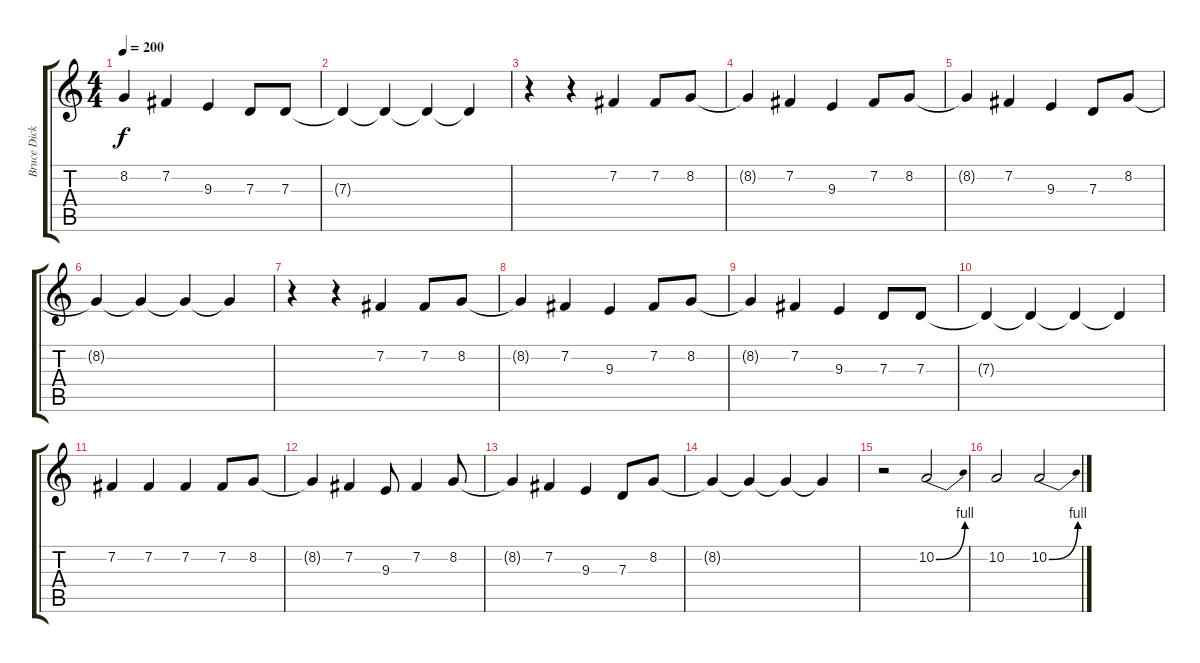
\track ("Bruce Dickinson" "Bruce Dick") {instrument harpsichord}
\staff {score tabs}
\tuning (E4 B3 G3 D3 A2 E2) {hide}
\ts (4 4)
\tempo 200
\clef g2
\ks c
8.2{t}.4{dy f} 7.2.4 9.3.4 7.3.8 7.3.8 |
7.3{t}.4 7.3{t}.4 7.3{t}.4 7.3{t}.4 |
r.4 r.4 7.2.4 7.2.8 8.2.8 |
8.2{t}.4 7.2.4 9.3.4 7.2.8 8.2.8 |
8.2{t}.4 7.2.4 9.3.4 7.3.8 8.2.8 |
8.2{t}.4 8.2{t}.4 8.2{t}.4 8.2{t}.4 |
r.4 r.4 7.2.4 7.2.8 8.2.8 |
8.2{t}.4 7.2.4 9.3.4 7.2.8 8.2.8 |
8.2{t}.4 7.2.4 9.3.4 7.3.8 7.3.8 |
7.3{t}.4 7.3{t}.4 7.3{t}.4 7.3{t}.4 |
7.2.4 7.2.4 7.2.4 7.2.8 8.2.8 |
8.2{t}.4 7.2.4 9.3.8 7.2.4 8.2.8 |
8.2{t}.4 7.2.4 9.3.4 7.3.8 8.2.8 |
8.2{t}.4 8.2{t}.4 8.2{t}.4 8.2{t}.4 |
r.2 10.2{be (bend 0 0 60 4)}.2 |
10.2.2 10.2{be (bend 0 0 60 4)}.2
